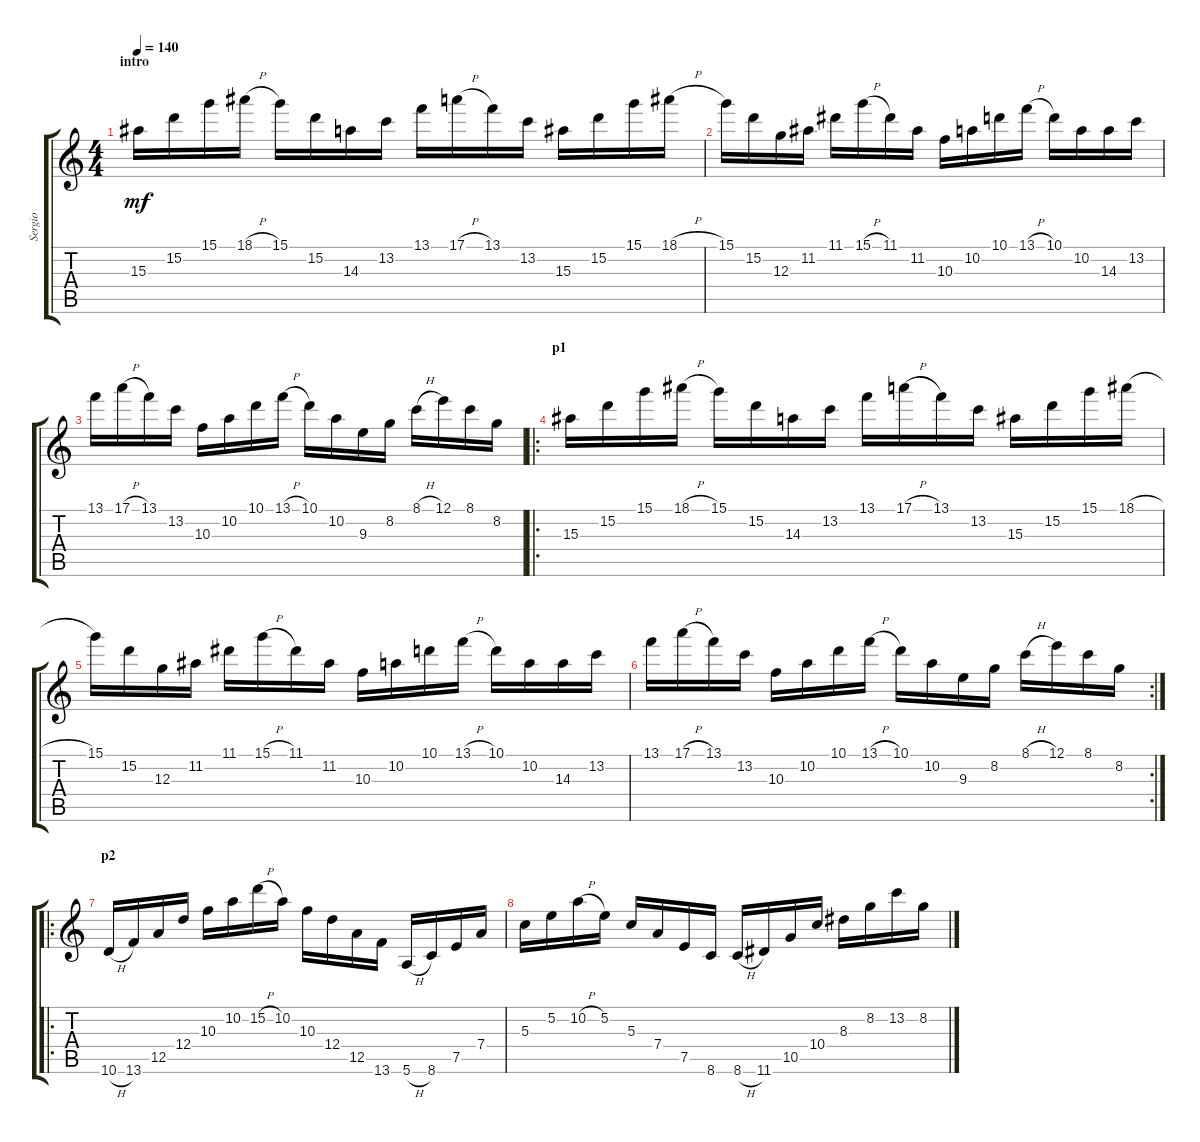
\track ("Sergio" "Sergio") {instrument distortionguitar}
\staff {score tabs}
\tuning (E4 B3 G3 D3 A2 E2) {hide}
\ts (4 4)
\section ("" "intro")
\tempo 140
\clef g2
\ks c
15.3.16{dy mf instrument distortionguitar} 15.2.16 15.1.16 18.1{h}.16 15.1.16 15.2.16 14.3.16 13.2.16 13.1.16 17.1{h}.16 13.1.16 13.2.16 15.3.16 15.2.16 15.1.16 18.1{h}.16 |
15.1.16 15.2.16 12.3.16 11.2.16 11.1.16 15.1{h}.16 11.1.16 11.2.16 10.3.16 10.2.16 10.1.16 13.1{h}.16 10.1.16 10.2.16 14.3.16 13.2.16 |
13.1.16 17.1{h}.16 13.1.16 13.2.16 10.3.16 10.2.16 10.1.16 13.1{h}.16 10.1.16 10.2.16 9.3.16 8.2.16 8.1{h}.16 12.1.16 8.1.16 8.2.16 |
\ro
\section ("" "p1")
15.3.16 15.2.16 15.1.16 18.1{h}.16 15.1.16 15.2.16 14.3.16 13.2.16 13.1.16 17.1{h}.16 13.1.16 13.2.16 15.3.16 15.2.16 15.1.16 18.1{h}.16 |
15.1.16 15.2.16 12.3.16 11.2.16 11.1.16 15.1{h}.16 11.1.16 11.2.16 10.3.16 10.2.16 10.1.16 13.1{h}.16 10.1.16 10.2.16 14.3.16 13.2.16 |
\rc 2
13.1.16 17.1{h}.16 13.1.16 13.2.16 10.3.16 10.2.16 10.1.16 13.1{h}.16 10.1.16 10.2.16 9.3.16 8.2.16 8.1{h}.16 12.1.16 8.1.16 8.2.16 |
\ro
\section ("" "p2")
10.6{h}.16 13.6.16 12.5.16 12.4.16 10.3.16 10.2.16 15.2{h}.16 10.2.16 10.3.16 12.4.16 12.5.16 13.6.16 5.6{h}.16 8.6.16 7.5.16 7.4.16 |
5.3.16 5.2.16 10.2{h}.16 5.2.16 5.3.16 7.4.16 7.5.16 8.6.16 8.6{h}.16 11.6.16 10.5.16 10.4.16 8.3.16 8.2.16 13.2.16 8.2.16
